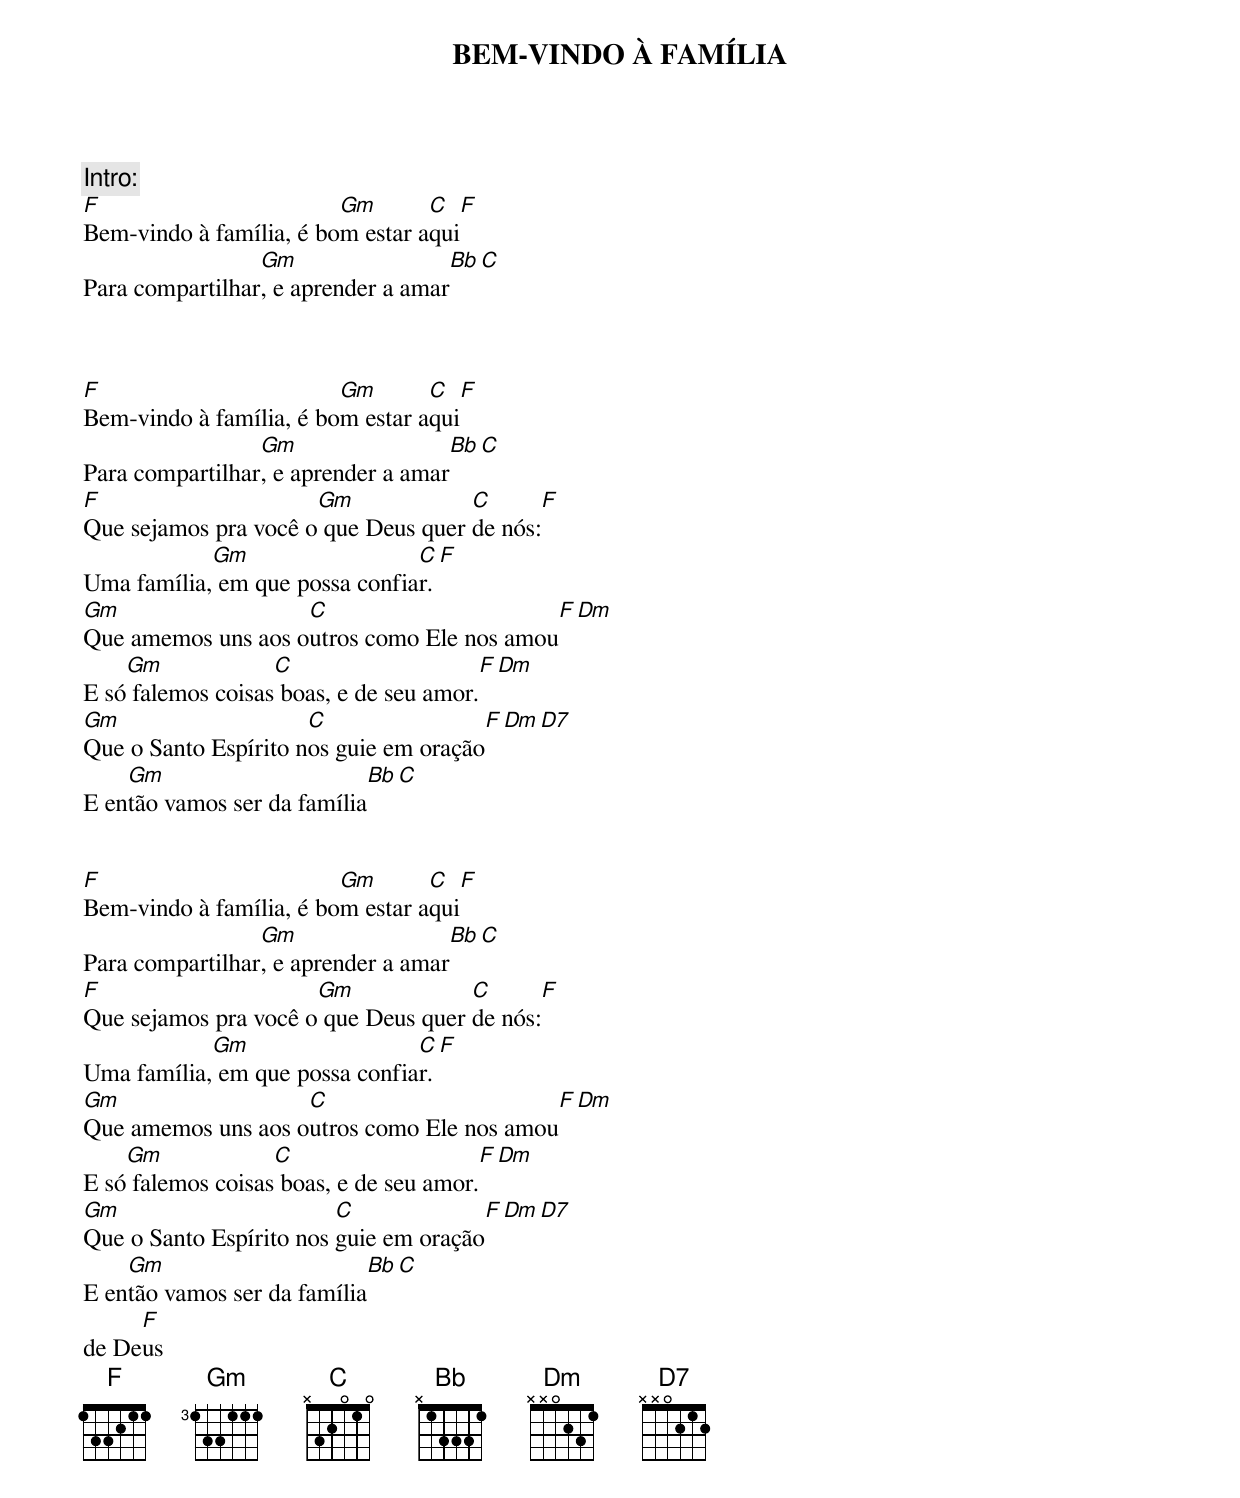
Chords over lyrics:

BEM-VINDO À FAMÍLIA

Intro:
F                        Gm       C                  F
Bem-vindo à família, é bom estar aqui
                 Gm                    Bb         C
Para compartilhar, e aprender a amar



F                        Gm       C                  F
Bem-vindo à família, é bom estar aqui
                 Gm                    Bb         C
Para compartilhar, e aprender a amar
F                     Gm             C                             F
Que sejamos pra você o que Deus quer de nós:
            Gm                  C                 F
Uma família, em que possa confiar.
Gm                  C                        F                       Dm
Que amemos uns aos outros como Ele nos amou
    Gm             C                     F              Dm
E só falemos coisas boas, e de seu amor.
Gm                    C                F                  Dm  D7
Que o Santo Espírito nos guie em oração
    Gm                            Bb   C
E então vamos ser da família


F                        Gm       C                  F
Bem-vindo à família, é bom estar aqui
                 Gm                    Bb         C
Para compartilhar, e aprender a amar
F                     Gm             C                             F
Que sejamos pra você o que Deus quer de nós:
            Gm                  C                 F
Uma família, em que possa confiar.
Gm                  C                        F                       Dm
Que amemos uns aos outros como Ele nos amou
    Gm             C                     F              Dm
E só falemos coisas boas, e de seu amor.
Gm                       C              F              Dm  D7
Que o Santo Espírito nos guie em oração
    Gm                            Bb   C
E então vamos ser da família
     F
de Deus
